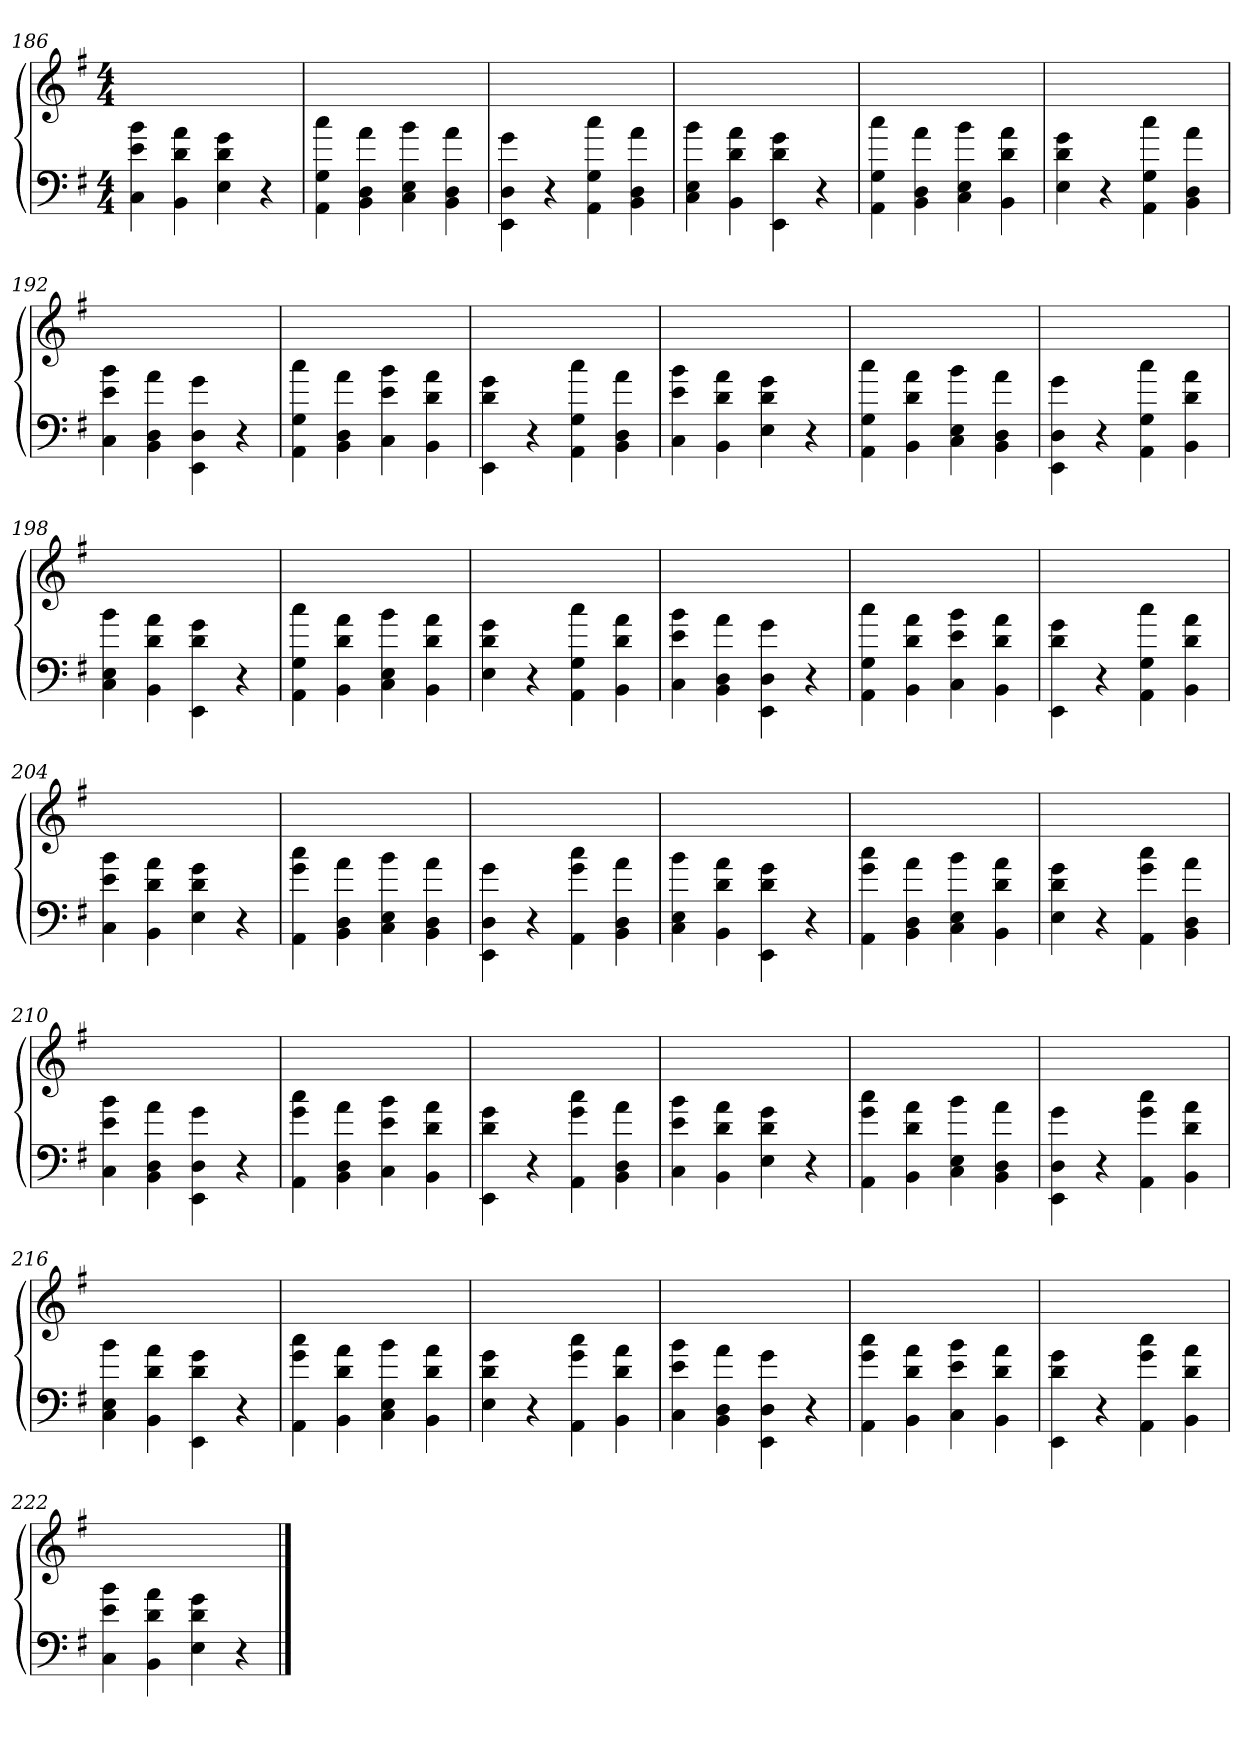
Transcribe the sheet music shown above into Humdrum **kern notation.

**kern	**kern
*part2	*part1
*staff2	*staff1
*clefF4	*clefG2
*k[f#]	*k[f#]
*G:	*G:
*M4/4	*M4/4
=186	=186
4C 4e 4b	1ryy
4BB 4d 4a	.
4E 4d 4g	.
4r	.
=187	=187
4AA 4G 4cc	1ryy
4BB 4D 4a	.
4C 4E 4b	.
4BB 4D 4a	.
=188	=188
4EE 4D 4g	1ryy
4r	.
4AA 4G 4cc	.
4BB 4D 4a	.
=189	=189
4C 4E 4b	1ryy
4BB 4d 4a	.
4EE 4d 4g	.
4r	.
=190	=190
4AA 4G 4cc	1ryy
4BB 4D 4a	.
4C 4E 4b	.
4BB 4d 4a	.
=191	=191
4E 4d 4g	1ryy
4r	.
4AA 4G 4cc	.
4BB 4D 4a	.
=192	=192
4C 4e 4b	1ryy
4BB 4D 4a	.
4EE 4D 4g	.
4r	.
=193	=193
4AA 4G 4cc	1ryy
4BB 4D 4a	.
4C 4e 4b	.
4BB 4d 4a	.
=194	=194
4EE 4d 4g	1ryy
4r	.
4AA 4G 4cc	.
4BB 4D 4a	.
=195	=195
4C 4e 4b	1ryy
4BB 4d 4a	.
4E 4d 4g	.
4r	.
=196	=196
4AA 4G 4cc	1ryy
4BB 4d 4a	.
4C 4E 4b	.
4BB 4D 4a	.
=197	=197
4EE 4D 4g	1ryy
4r	.
4AA 4G 4cc	.
4BB 4d 4a	.
=198	=198
4C 4E 4b	1ryy
4BB 4d 4a	.
4EE 4d 4g	.
4r	.
=199	=199
4AA 4G 4cc	1ryy
4BB 4d 4a	.
4C 4E 4b	.
4BB 4d 4a	.
=200	=200
4E 4d 4g	1ryy
4r	.
4AA 4G 4cc	.
4BB 4d 4a	.
=201	=201
4C 4e 4b	1ryy
4BB 4D 4a	.
4EE 4D 4g	.
4r	.
=202	=202
4AA 4G 4cc	1ryy
4BB 4d 4a	.
4C 4e 4b	.
4BB 4d 4a	.
=203	=203
4EE 4d 4g	1ryy
4r	.
4AA 4G 4cc	.
4BB 4d 4a	.
=204	=204
4C 4e 4b	1ryy
4BB 4d 4a	.
4E 4d 4g	.
4r	.
=205	=205
4AA 4g 4cc	1ryy
4BB 4D 4a	.
4C 4E 4b	.
4BB 4D 4a	.
=206	=206
4EE 4D 4g	1ryy
4r	.
4AA 4g 4cc	.
4BB 4D 4a	.
=207	=207
4C 4E 4b	1ryy
4BB 4d 4a	.
4EE 4d 4g	.
4r	.
=208	=208
4AA 4g 4cc	1ryy
4BB 4D 4a	.
4C 4E 4b	.
4BB 4d 4a	.
=209	=209
4E 4d 4g	1ryy
4r	.
4AA 4g 4cc	.
4BB 4D 4a	.
=210	=210
4C 4e 4b	1ryy
4BB 4D 4a	.
4EE 4D 4g	.
4r	.
=211	=211
4AA 4g 4cc	1ryy
4BB 4D 4a	.
4C 4e 4b	.
4BB 4d 4a	.
=212	=212
4EE 4d 4g	1ryy
4r	.
4AA 4g 4cc	.
4BB 4D 4a	.
=213	=213
4C 4e 4b	1ryy
4BB 4d 4a	.
4E 4d 4g	.
4r	.
=214	=214
4AA 4g 4cc	1ryy
4BB 4d 4a	.
4C 4E 4b	.
4BB 4D 4a	.
=215	=215
4EE 4D 4g	1ryy
4r	.
4AA 4g 4cc	.
4BB 4d 4a	.
=216	=216
4C 4E 4b	1ryy
4BB 4d 4a	.
4EE 4d 4g	.
4r	.
=217	=217
4AA 4g 4cc	1ryy
4BB 4d 4a	.
4C 4E 4b	.
4BB 4d 4a	.
=218	=218
4E 4d 4g	1ryy
4r	.
4AA 4g 4cc	.
4BB 4d 4a	.
=219	=219
4C 4e 4b	1ryy
4BB 4D 4a	.
4EE 4D 4g	.
4r	.
=220	=220
4AA 4g 4cc	1ryy
4BB 4d 4a	.
4C 4e 4b	.
4BB 4d 4a	.
=221	=221
4EE 4d 4g	1ryy
4r	.
4AA 4g 4cc	.
4BB 4d 4a	.
=222	=222
4C 4e 4b	1ryy
4BB 4d 4a	.
4E 4d 4g	.
4r	.
==	==
*-	*-
